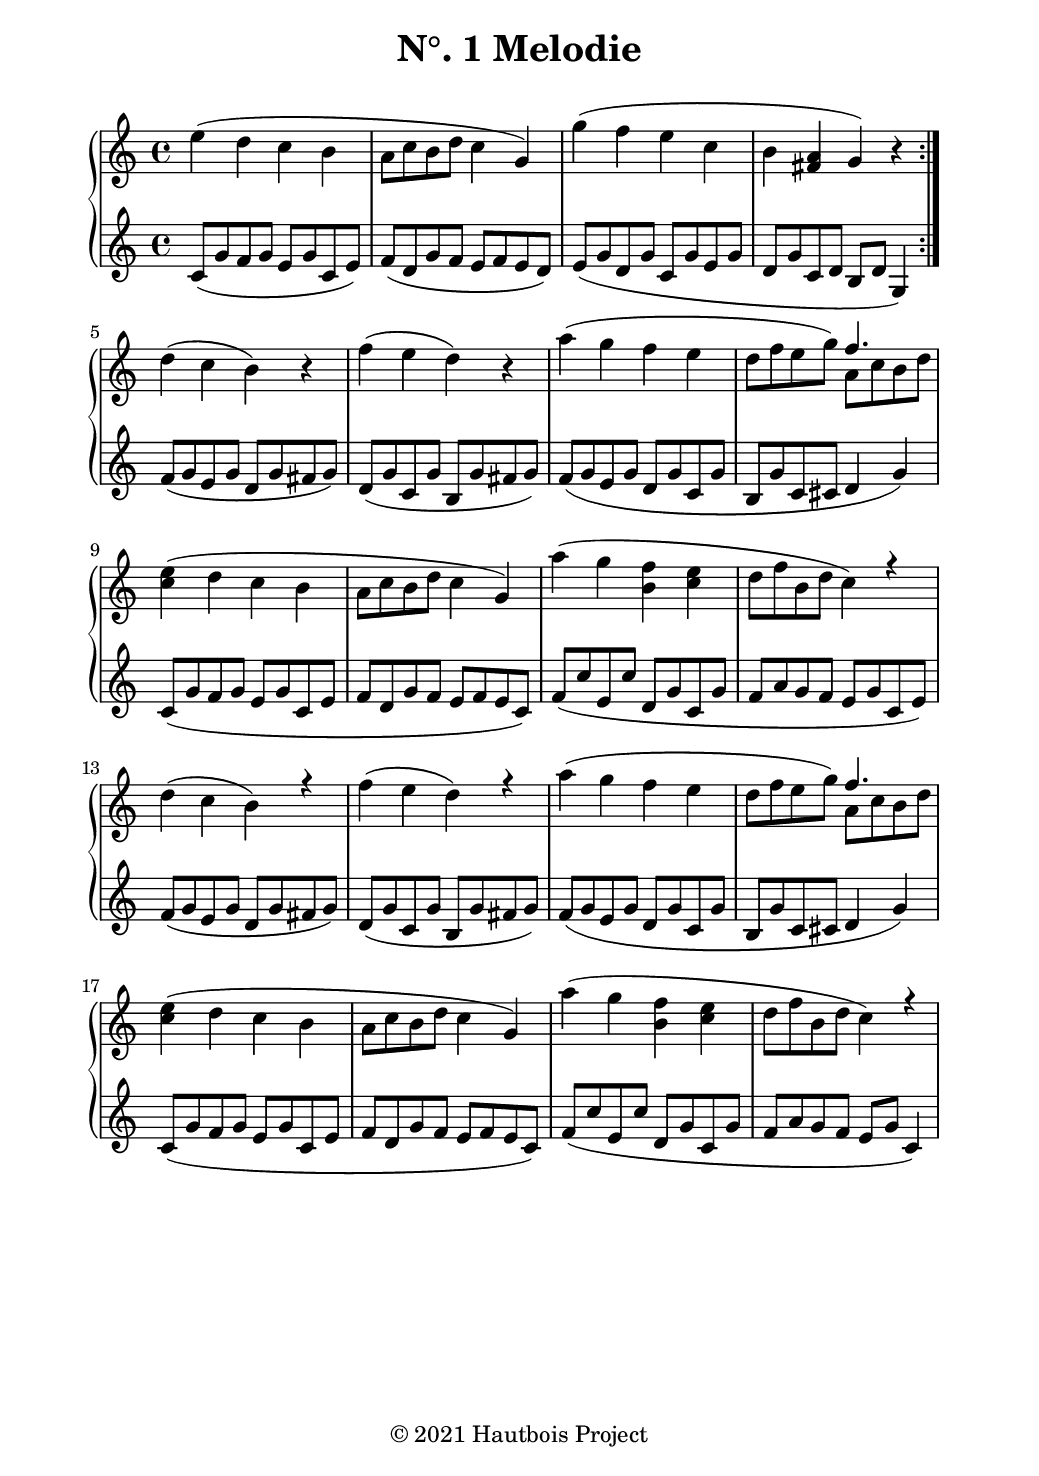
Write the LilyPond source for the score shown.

\version "2.23.5"
%% Generated by lilypond-book
%% Options: [exampleindent=10.16\mm,indent=0\mm,line-width=14.5\cm,noragged-right,papersize=a5,quote]
%\include "lilypond-book-preamble.ly"
\include "italiano.ly"

%****************************************************************
% Start cut-&-pastable-section

%****************************************************************

\paper {
  % Set paper
  #(set-paper-size "b5")
  indent = 0\mm
  line-width = 14.6\cm
  ragged-right = ##f
  line-width = #(- line-width (* mm 3.000000) (* mm 1))
}

\layout {
  
}

%*****************************************
%  Set Header
%*****************************************
\header {
  title = "N°. 1 Melodie"
  subtitle = " "
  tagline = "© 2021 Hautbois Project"
}

%*****************************************
% Start Voice
% Write the voices here
%*****************************************
MyMeter = \time 4/4
%MyTempo = \tempo "Allegro" 4. = 76
MyKey = \key do \major
PieceName = "Melodie"

VoiceI = \relative {
  %melody 4 bars
  mi''4( re do si
  la8 do si re do4 sol)
  sol'( fa mi do
  si <la fad> sol) r

  \bar ":|."
  
  %var: bar 1 - 4
  re'( do si) r
  fa'( mi re) r
  la'( sol fa mi
  re8 fa mi sol)
  << { \voiceOne fa4. }
    \new Voice { \voiceTwo la,8 do si re }
  >>
  
  %var: bar 5 - 8
  { \stemDown <mi do>4( re do si }
  la8 do si re do4 { \stemUp sol) }
  { \stemDown la'( sol <fa si,> <mi do> }
  re8 fa si, re do4) r
    
  %var: bar 9 - 12
  re( do si) r
  fa'( mi re) r
  la'( sol fa mi
  re8 fa mi sol)
  << { \voiceOne fa4. }
    \new Voice { \voiceTwo la,8 do si re }
  >>
  
  %var: bar 13 - 16
  { \stemDown <mi do>4( re do si }
  la8 do si re do4 { \stemUp sol) }
  { \stemDown la'( sol <fa si,> <mi do> }
  re8 fa si, re do4) r
}


BassoI = \relative {
  %melody 4 bars
  do'8( sol' fa sol mi sol do, mi)
  fa( re sol fa mi fa mi re)
  mi( sol re sol do, sol' mi sol
  re sol do, re si re sol,4)
  
  %var: bar 1 - 4
  fa'8( sol mi sol re sol fad sol)
  re( sol do, sol' si, sol' fad sol)
  fa( sol mi sol re sol do, sol'
  si, sol' do, dod re4 sol)
  
  %var: bar 5 - 8
  do,8( sol' fa sol mi sol do, mi
  fa re sol fa mi fa mi do)
  fa( do' mi, do' re, sol do, sol'
  fa la sol fa mi sol do, mi)
  
  %var: bar 9 - 12
  fa( sol mi sol re sol fad sol)
  re( sol do, sol' si, sol' fad sol)
  fa( sol mi sol re sol do, sol'
  si, sol' do, dod re4 sol)
  
  %var: bar 13 - 16
  do,8( sol' fa sol mi sol do, mi
  fa re sol fa mi fa mi do)
  fa( do' mi, do' re, sol do, sol'
  fa la sol fa mi sol do,4)
}


%*****************************************
%  Start Score
%*****************************************

%\markup { \vspace #1 }
\score {
  \header {
    %piece = \PieceName
  }
  \new PianoStaff <<
    \new Staff { 
      \clef "treble" 
      %\MyTempo
      \MyKey
      \MyMeter
        \VoiceI
    }
    \new Staff { 
      %\clef "bass"
      \clef "treble"
      %\MyTempo
      \MyKey
      \MyMeter
        \BassoI
    }
  >>
}
